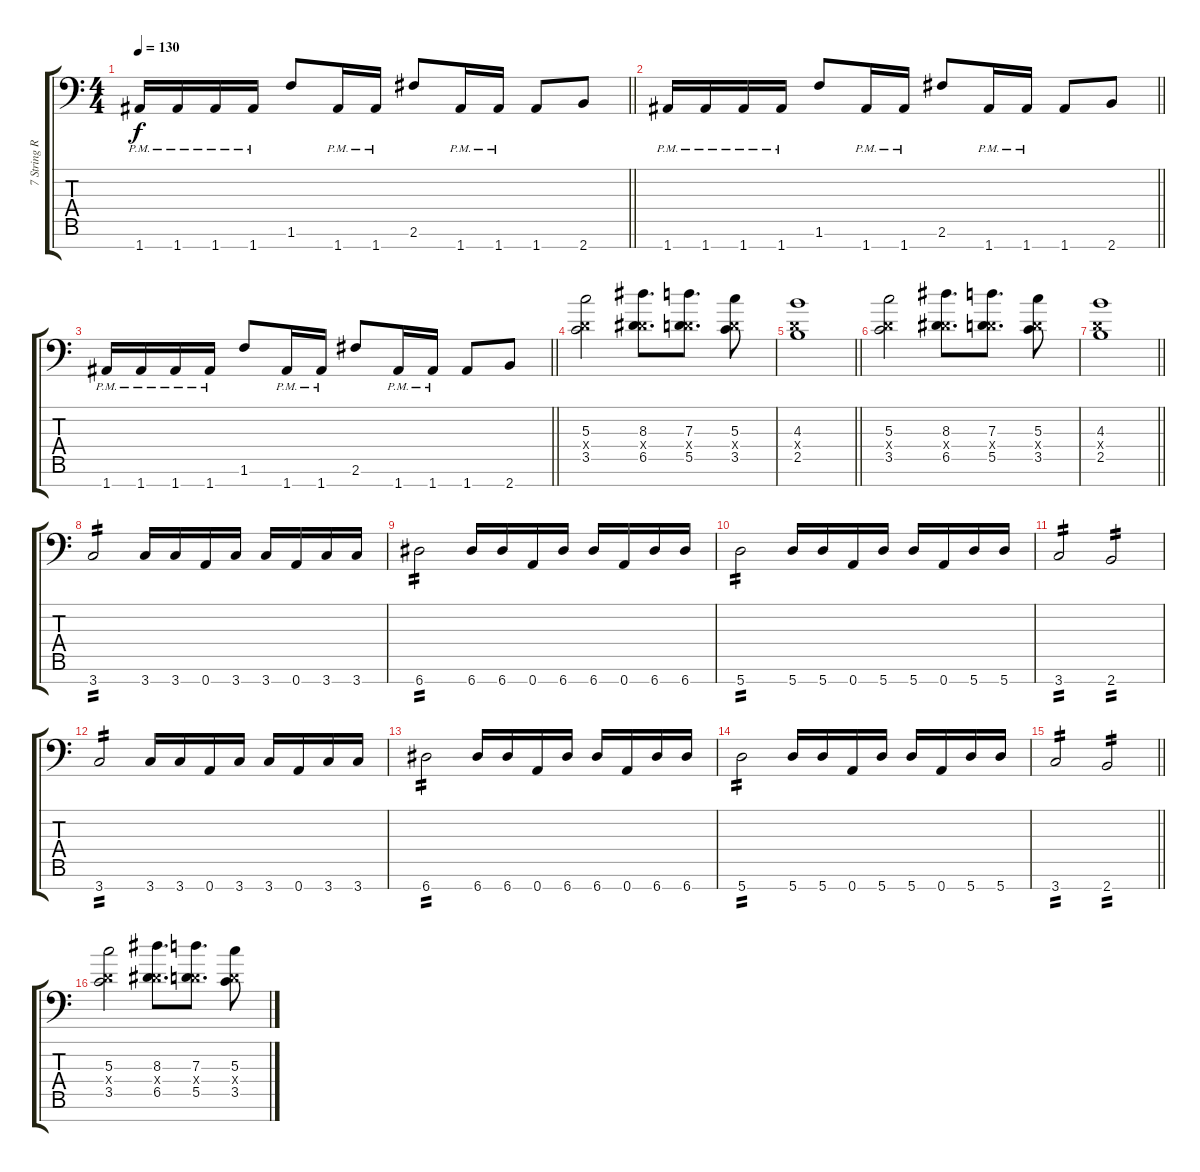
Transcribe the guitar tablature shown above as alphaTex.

\track ("7 String Right" "7 String R") {solo instrument distortionguitar}
\staff {score tabs}
\tuning (E4 B3 G3 D3 A2 E2 A1) {hide}
\ts (4 4)
\tempo 130
\clef f4
\barLineRight lightlight
\ks c
1.7{pm}.16{dy f} 1.7{pm}.16 1.7{pm}.16 1.7{pm}.16 1.6.8 1.7{pm}.16 1.7{pm}.16 2.6.8 1.7{pm}.16 1.7{pm}.16 1.7.8 2.7.8 |
\barLineRight lightlight
1.7{pm}.16 1.7{pm}.16 1.7{pm}.16 1.7{pm}.16 1.6.8 1.7{pm}.16 1.7{pm}.16 2.6.8 1.7{pm}.16 1.7{pm}.16 1.7.8 2.7.8 |
\barLineRight lightlight
1.7{pm}.16 1.7{pm}.16 1.7{pm}.16 1.7{pm}.16 1.6.8 1.7{pm}.16 1.7{pm}.16 2.6.8 1.7{pm}.16 1.7{pm}.16 1.7.8 2.7.8 |
\section ("" "")
(5.3 0.4{x} 3.5).2 (8.3 0.4{x} 6.5).8{d} (7.3 0.4{x} 5.5).8{d} (5.3 0.4{x} 3.5).8 |
\barLineRight lightlight
(4.3 0.4{x} 2.5).1 |
(5.3 0.4{x} 3.5).2 (8.3 0.4{x} 6.5).8{d} (7.3 0.4{x} 5.5).8{d} (5.3 0.4{x} 3.5).8 |
\barLineRight lightlight
(4.3 0.4{x} 2.5).1 |
\section ("" "")
3.7.2{tp 2} 3.7.16 3.7.16 0.7.16 3.7.16 3.7.16 0.7.16 3.7.16 3.7.16 |
6.7.2{tp 2} 6.7.16 6.7.16 0.7.16 6.7.16 6.7.16 0.7.16 6.7.16 6.7.16 |
5.7.2{tp 2} 5.7.16 5.7.16 0.7.16 5.7.16 5.7.16 0.7.16 5.7.16 5.7.16 |
3.7.2{tp 2} 2.7.2{tp 2} |
3.7.2{tp 2} 3.7.16 3.7.16 0.7.16 3.7.16 3.7.16 0.7.16 3.7.16 3.7.16 |
6.7.2{tp 2} 6.7.16 6.7.16 0.7.16 6.7.16 6.7.16 0.7.16 6.7.16 6.7.16 |
5.7.2{tp 2} 5.7.16 5.7.16 0.7.16 5.7.16 5.7.16 0.7.16 5.7.16 5.7.16 |
\barLineRight lightlight
3.7.2{tp 2} 2.7.2{tp 2} |
\section ("" "")
(5.3 0.4{x} 3.5).2 (8.3 0.4{x} 6.5).8{d} (7.3 0.4{x} 5.5).8{d} (5.3 0.4{x} 3.5).8
